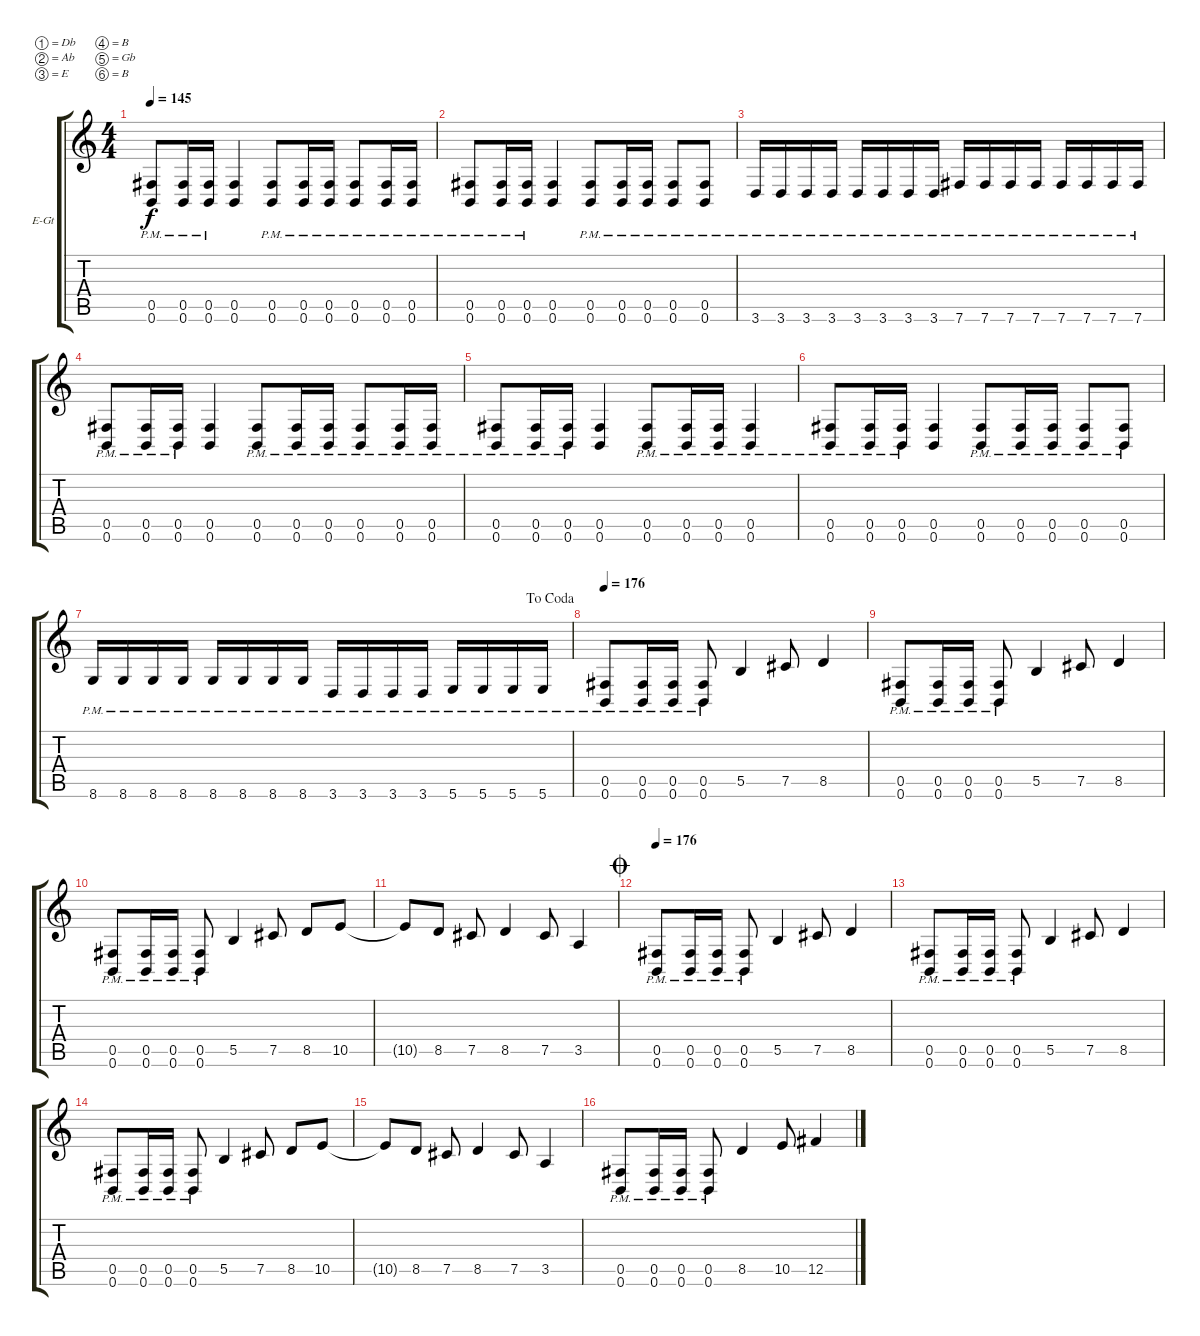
\bracketExtendMode groupsimilarinstruments
\firstSystemTrackNameOrientation horizontal
\otherSystemsTrackNameOrientation horizontal
\track ("Guitar" "E-Gt") {instrument distortionguitar}
\staff {score tabs}
\tuning (Db4 Ab3 E3 B2 Gb2 B1)
\ts (4 4)
\tempo 145
\clef g2
\ks c
(0.5{pm} 0.6{pm}).8{dy f} (0.5{pm} 0.6{pm}).16 (0.5{pm} 0.6{pm}).16 (0.5 0.6).4 (0.5{pm} 0.6{pm}).8 (0.5{pm} 0.6{pm}).16 (0.5{pm} 0.6{pm}).16 (0.5{pm} 0.6{pm}).8 (0.5{pm} 0.6{pm}).16 (0.5{pm} 0.6{pm}).16 |
(0.5{pm} 0.6{pm}).8 (0.5{pm} 0.6{pm}).16 (0.5{pm} 0.6{pm}).16 (0.5 0.6).4 (0.5{pm} 0.6{pm}).8 (0.5{pm} 0.6{pm}).16 (0.5{pm} 0.6{pm}).16 (0.5{pm} 0.6{pm}).8 (0.5{pm} 0.6{pm}).8 |
3.6{pm}.16 3.6{pm}.16 3.6{pm}.16 3.6{pm}.16 3.6{pm}.16 3.6{pm}.16 3.6{pm}.16 3.6{pm}.16 7.6{pm}.16 7.6{pm}.16 7.6{pm}.16 7.6{pm}.16 7.6{pm}.16 7.6{pm}.16 7.6{pm}.16 7.6{pm}.16 |
(0.5{pm} 0.6{pm}).8 (0.5{pm} 0.6{pm}).16 (0.5{pm} 0.6{pm}).16 (0.5 0.6).4 (0.5{pm} 0.6{pm}).8 (0.5{pm} 0.6{pm}).16 (0.5{pm} 0.6{pm}).16 (0.5{pm} 0.6{pm}).8 (0.5{pm} 0.6{pm}).16 (0.5{pm} 0.6{pm}).16 |
(0.5{pm} 0.6{pm}).8 (0.5{pm} 0.6{pm}).16 (0.5{pm} 0.6{pm}).16 (0.5 0.6).4 (0.5{pm} 0.6{pm}).8 (0.5{pm} 0.6{pm}).16 (0.5{pm} 0.6{pm}).16 (0.5{pm} 0.6{pm}).4 |
(0.5{pm} 0.6{pm}).8 (0.5{pm} 0.6{pm}).16 (0.5{pm} 0.6{pm}).16 (0.5 0.6).4 (0.5{pm} 0.6{pm}).8 (0.5{pm} 0.6{pm}).16 (0.5{pm} 0.6{pm}).16 (0.5{pm} 0.6{pm}).8 (0.5{pm} 0.6{pm}).8 |
\jump dacoda
8.6{pm}.16 8.6{pm}.16 8.6{pm}.16 8.6{pm}.16 8.6{pm}.16 8.6{pm}.16 8.6{pm}.16 8.6{pm}.16 3.6{pm}.16 3.6{pm}.16 3.6{pm}.16 3.6{pm}.16 5.6{pm}.16 5.6{pm}.16 5.6{pm}.16 5.6{pm}.16 |
\tempo 176
(0.5{pm} 0.6{pm}).8 (0.5{pm} 0.6{pm}).16 (0.5{pm} 0.6{pm}).16 (0.5{pm} 0.6{pm}).8 5.5.4 7.5.8 8.5.4 |
(0.5{pm} 0.6{pm}).8 (0.5{pm} 0.6{pm}).16 (0.5{pm} 0.6{pm}).16 (0.5{pm} 0.6{pm}).8 5.5.4 7.5.8 8.5.4 |
(0.5{pm} 0.6{pm}).8 (0.5{pm} 0.6{pm}).16 (0.5{pm} 0.6{pm}).16 (0.5{pm} 0.6{pm}).8 5.5.4 7.5.8 8.5.8 10.5.8 |
10.5{t}.8 8.5.8 7.5.8 8.5.4 7.5.8 3.5.4 |
\jump coda
\tempo 176
(0.5{pm} 0.6{pm}).8 (0.5{pm} 0.6{pm}).16 (0.5{pm} 0.6{pm}).16 (0.5{pm} 0.6{pm}).8 5.5.4 7.5.8 8.5.4 |
(0.5{pm} 0.6{pm}).8 (0.5{pm} 0.6{pm}).16 (0.5{pm} 0.6{pm}).16 (0.5{pm} 0.6{pm}).8 5.5.4 7.5.8 8.5.4 |
(0.5{pm} 0.6{pm}).8 (0.5{pm} 0.6{pm}).16 (0.5{pm} 0.6{pm}).16 (0.5{pm} 0.6{pm}).8 5.5.4 7.5.8 8.5.8 10.5.8 |
10.5{t}.8 8.5.8 7.5.8 8.5.4 7.5.8 3.5.4 |
(0.5{pm} 0.6{pm}).8 (0.5{pm} 0.6{pm}).16 (0.5{pm} 0.6{pm}).16 (0.5{pm} 0.6{pm}).8 8.5.4 10.5.8 12.5.4
